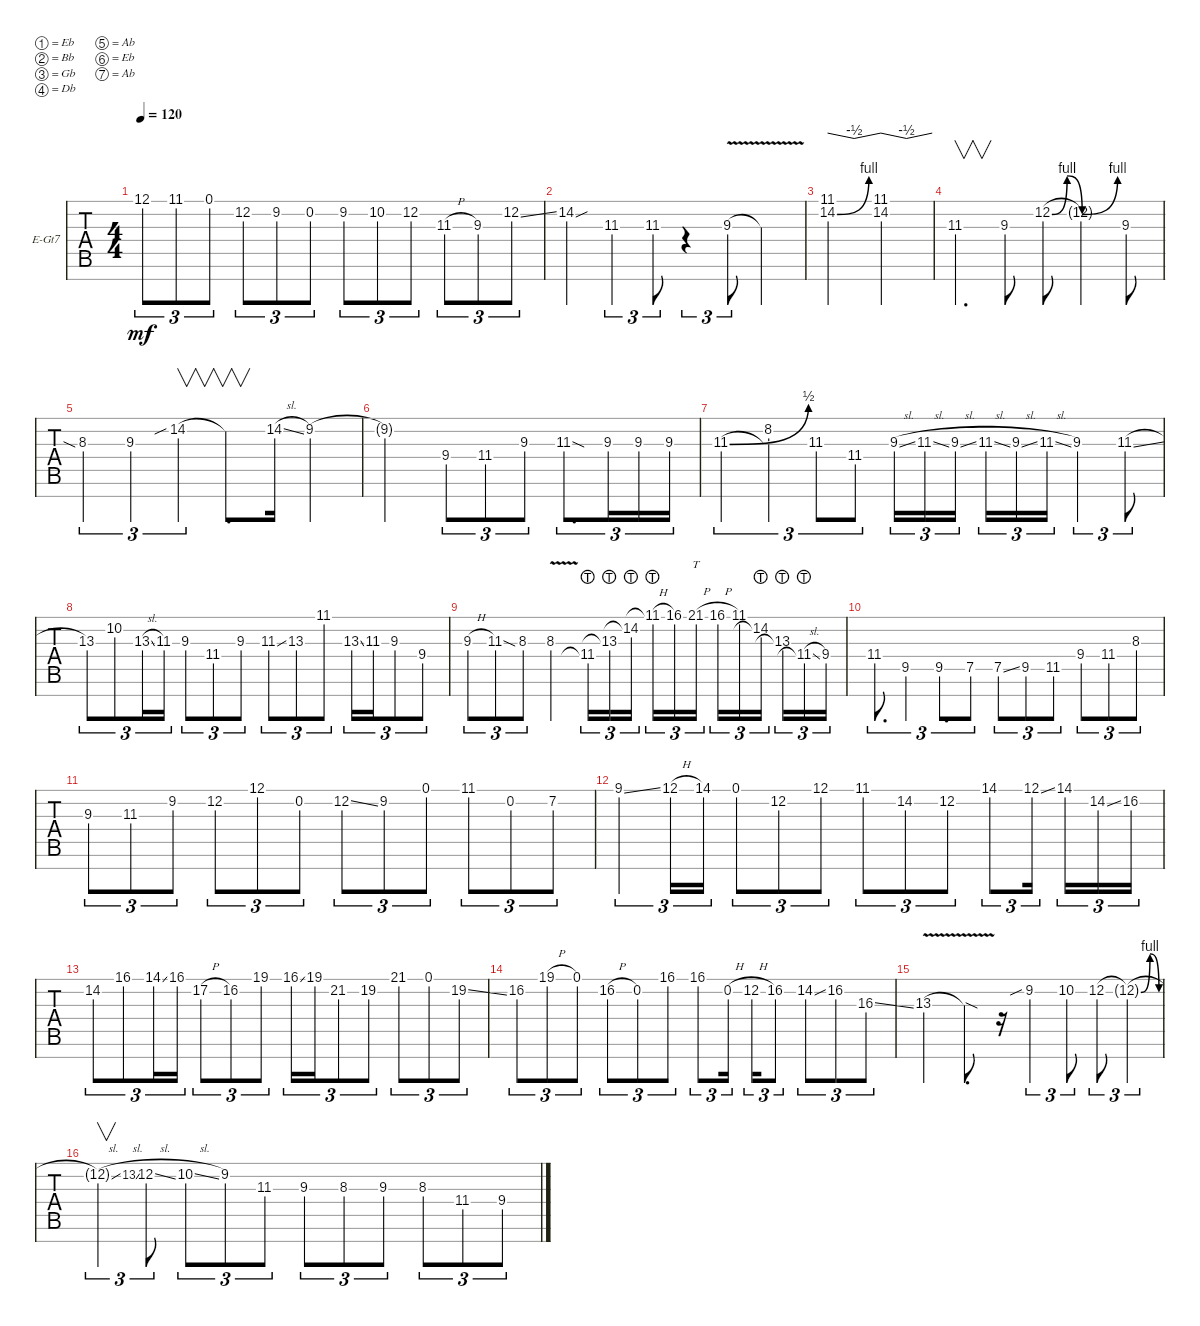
\defaultSystemsLayout 4
\bracketExtendMode groupsimilarinstruments
\firstSystemTrackNameOrientation horizontal
\otherSystemsTrackNameOrientation horizontal
\track ("Aaron Lead" "E-Gt7") {instrument distortionguitar}
\staff {tabs}
\tuning (Eb4 Bb3 Gb3 Db3 Ab2 Eb2 Ab1)
\ts (4 4)
\tempo 120
\clef g2
\ks c
12.1.8{tu (3 2) dy mf} 11.1.8{tu (3 2)} 0.1.8{tu (3 2)} 12.2.8{tu (3 2)} 9.2.8{tu (3 2)} 0.2.8{tu (3 2)} 9.2.8{tu (3 2)} 10.2.8{tu (3 2)} 12.2.8{tu (3 2)} 11.3{h}.8{tu (3 2)} 9.3.8{tu (3 2)} 12.2{ss}.8{tu (3 2)} |
14.2{sou}.4 11.3.4{tu (3 2)} 11.3.8{tu (3 2)} r.4{tu (3 2)} 9.3{v}.8{tu (3 2)} 9.3{v t}.4 |
(11.1 14.2{be (bend 0 0 15 4)}).2{tbe (dip default 0 0 15 -2 30 0)} (11.1 14.2).2{tbe (dip default 0 0 15 -2 30 0)} |
11.3.4{v d} 9.3.8 12.2{be (bendrelease 0 0 10.2 4 20.4 4 30 0)}.8 12.2{be (bend 0 0 15 4) t}.4 9.3.8 |
8.3{sia}.4{tu (3 2)} 9.3.4{tu (3 2)} 14.2{sib}.4{v tu (3 2)} 14.2{t}.8{v d} 14.2{sl}.16 9.2.4 |
9.2{t}.2 9.4.8{tu (3 2)} 11.4.8{tu (3 2)} 9.3.8{tu (3 2)} 11.3{sod}.8{d tu (3 2)} 9.3.16{tu (3 2)} 9.3.16{tu (3 2)} 9.3.16{tu (3 2)} |
11.3{be (bend 0 0 15 2)}.4{tu (3 2)} (8.2 11.3{t}).4{tu (3 2)} 11.3.8{tu (3 2)} 11.4.8{tu (3 2)} 9.3{sl}.16{tu (3 2)} 11.3{sl}.16{tu (3 2)} 9.3{sl}.16{tu (3 2)} 11.3{sl}.16{tu (3 2)} 9.3{sl}.16{tu (3 2)} 11.3{sl}.16{tu (3 2)} 9.3.4{tu (3 2)} 11.3{sl}.8{tu (3 2)} |
13.3.8{tu (3 2)} 10.2.8{tu (3 2)} 13.3{sl}.16{tu (3 2)} 11.3.16{tu (3 2)} 9.3.8{tu (3 2)} 11.4.8{tu (3 2)} 9.3.8{tu (3 2)} 11.3{ss}.8{tu (3 2)} 13.3.8{tu (3 2)} 11.1.8{tu (3 2)} 13.3{ss}.16{tu (3 2)} 11.3.16{tu (3 2)} 9.3.8{tu (3 2)} 9.4.8{tu (3 2)} |
9.3{h}.8{tu (3 2)} 11.3.8{tu (3 2)} 8.3{sia}.8{tu (3 2)} 8.3{v}.4 11.4{lht}.16{tu (3 2)} 13.3{lht}.16{tu (3 2)} 14.2{lht}.16{tu (3 2)} 11.1{h lht}.16{tu (3 2)} 16.1.16{tu (3 2)} 21.1{h}.16{tt tu (3 2)} 16.1{h}.16{tu (3 2)} 11.1.16{tu (3 2)} 14.2{lht}.16{tu (3 2)} 13.3{lht}.16{tu (3 2)} 11.4{sl lht}.16{tu (3 2)} 9.4.16{tu (3 2)} |
11.4.8{d tu (3 2)} 9.5.4{tu (3 2)} 9.5.8{d tu (3 2)} 7.5.8{tu (3 2)} 7.5{ss}.8{tu (3 2)} 9.5.8{tu (3 2)} 11.5.8{tu (3 2)} 9.4.8{tu (3 2)} 11.4.8{tu (3 2)} 8.3.8{tu (3 2)} |
9.3.8{tu (3 2)} 11.3.8{tu (3 2)} 9.2.8{tu (3 2)} 12.2.8{tu (3 2)} 12.1.8{tu (3 2)} 0.2.8{tu (3 2)} 12.2{ss}.8{tu (3 2)} 9.2.8{tu (3 2)} 0.1.8{tu (3 2)} 11.1.8{tu (3 2)} 0.2.8{tu (3 2)} 7.2.8{tu (3 2)} |
9.1{ss}.4{tu (3 2)} 12.1{h}.16{tu (3 2)} 14.1.16{tu (3 2)} 0.1.8{tu (3 2)} 12.2.8{tu (3 2)} 12.1.8{tu (3 2)} 11.1.8{tu (3 2)} 14.2.8{tu (3 2)} 12.2.8{tu (3 2)} 14.1.8{tu (3 2)} 12.1{ss}.16{tu (3 2)} 14.1.16{tu (3 2)} 14.2{ss}.16{tu (3 2)} 16.2.16{tu (3 2)} |
14.2.8{tu (3 2)} 16.1.8{tu (3 2)} 14.1{ss}.16{tu (3 2)} 16.1.16{tu (3 2)} 17.2{h}.8{tu (3 2)} 16.2.8{tu (3 2)} 19.1.8{tu (3 2)} 16.1{ss}.16{tu (3 2)} 19.1.16{tu (3 2)} 21.2.8{tu (3 2)} 19.2.8{tu (3 2)} 21.1.8{tu (3 2)} 0.1.8{tu (3 2)} 19.2{ss}.8{tu (3 2)} |
16.2.8{tu (3 2)} 19.1{h}.8{tu (3 2)} 0.1.8{tu (3 2)} 16.2{h}.8{tu (3 2)} 0.2.8{tu (3 2)} 16.1.8{tu (3 2)} 16.1.8{tu (3 2)} 0.2{h}.16{tu (3 2)} 12.2{h}.16{tu (3 2)} 16.2.8{tu (3 2)} 14.2{ss}.8{tu (3 2)} 16.2.8{tu (3 2)} 16.3{ss}.8{tu (3 2)} |
13.3{v}.4 13.3{v sod t}.8{d} r.16 9.2{sib}.4{tu (3 2)} 10.2.8{tu (3 2)} 12.2.8{tu (3 2)} 12.2{be (bendrelease 0 0 10.2 4 20.4 4 30 0) t}.4{tu (3 2)} |
12.2{sl t}.4{v tu (3 2)} 13.2{sl}.8{tu (3 2) gr} 12.2{sl}.8{tu (3 2)} 10.2{sl}.8{tu (3 2)} 9.2.8{tu (3 2)} 11.3.8{tu (3 2)} 9.3.8{tu (3 2)} 8.3.8{tu (3 2)} 9.3.8{tu (3 2)} 8.3.8{tu (3 2)} 11.4.8{tu (3 2)} 9.4.8{tu (3 2)}
